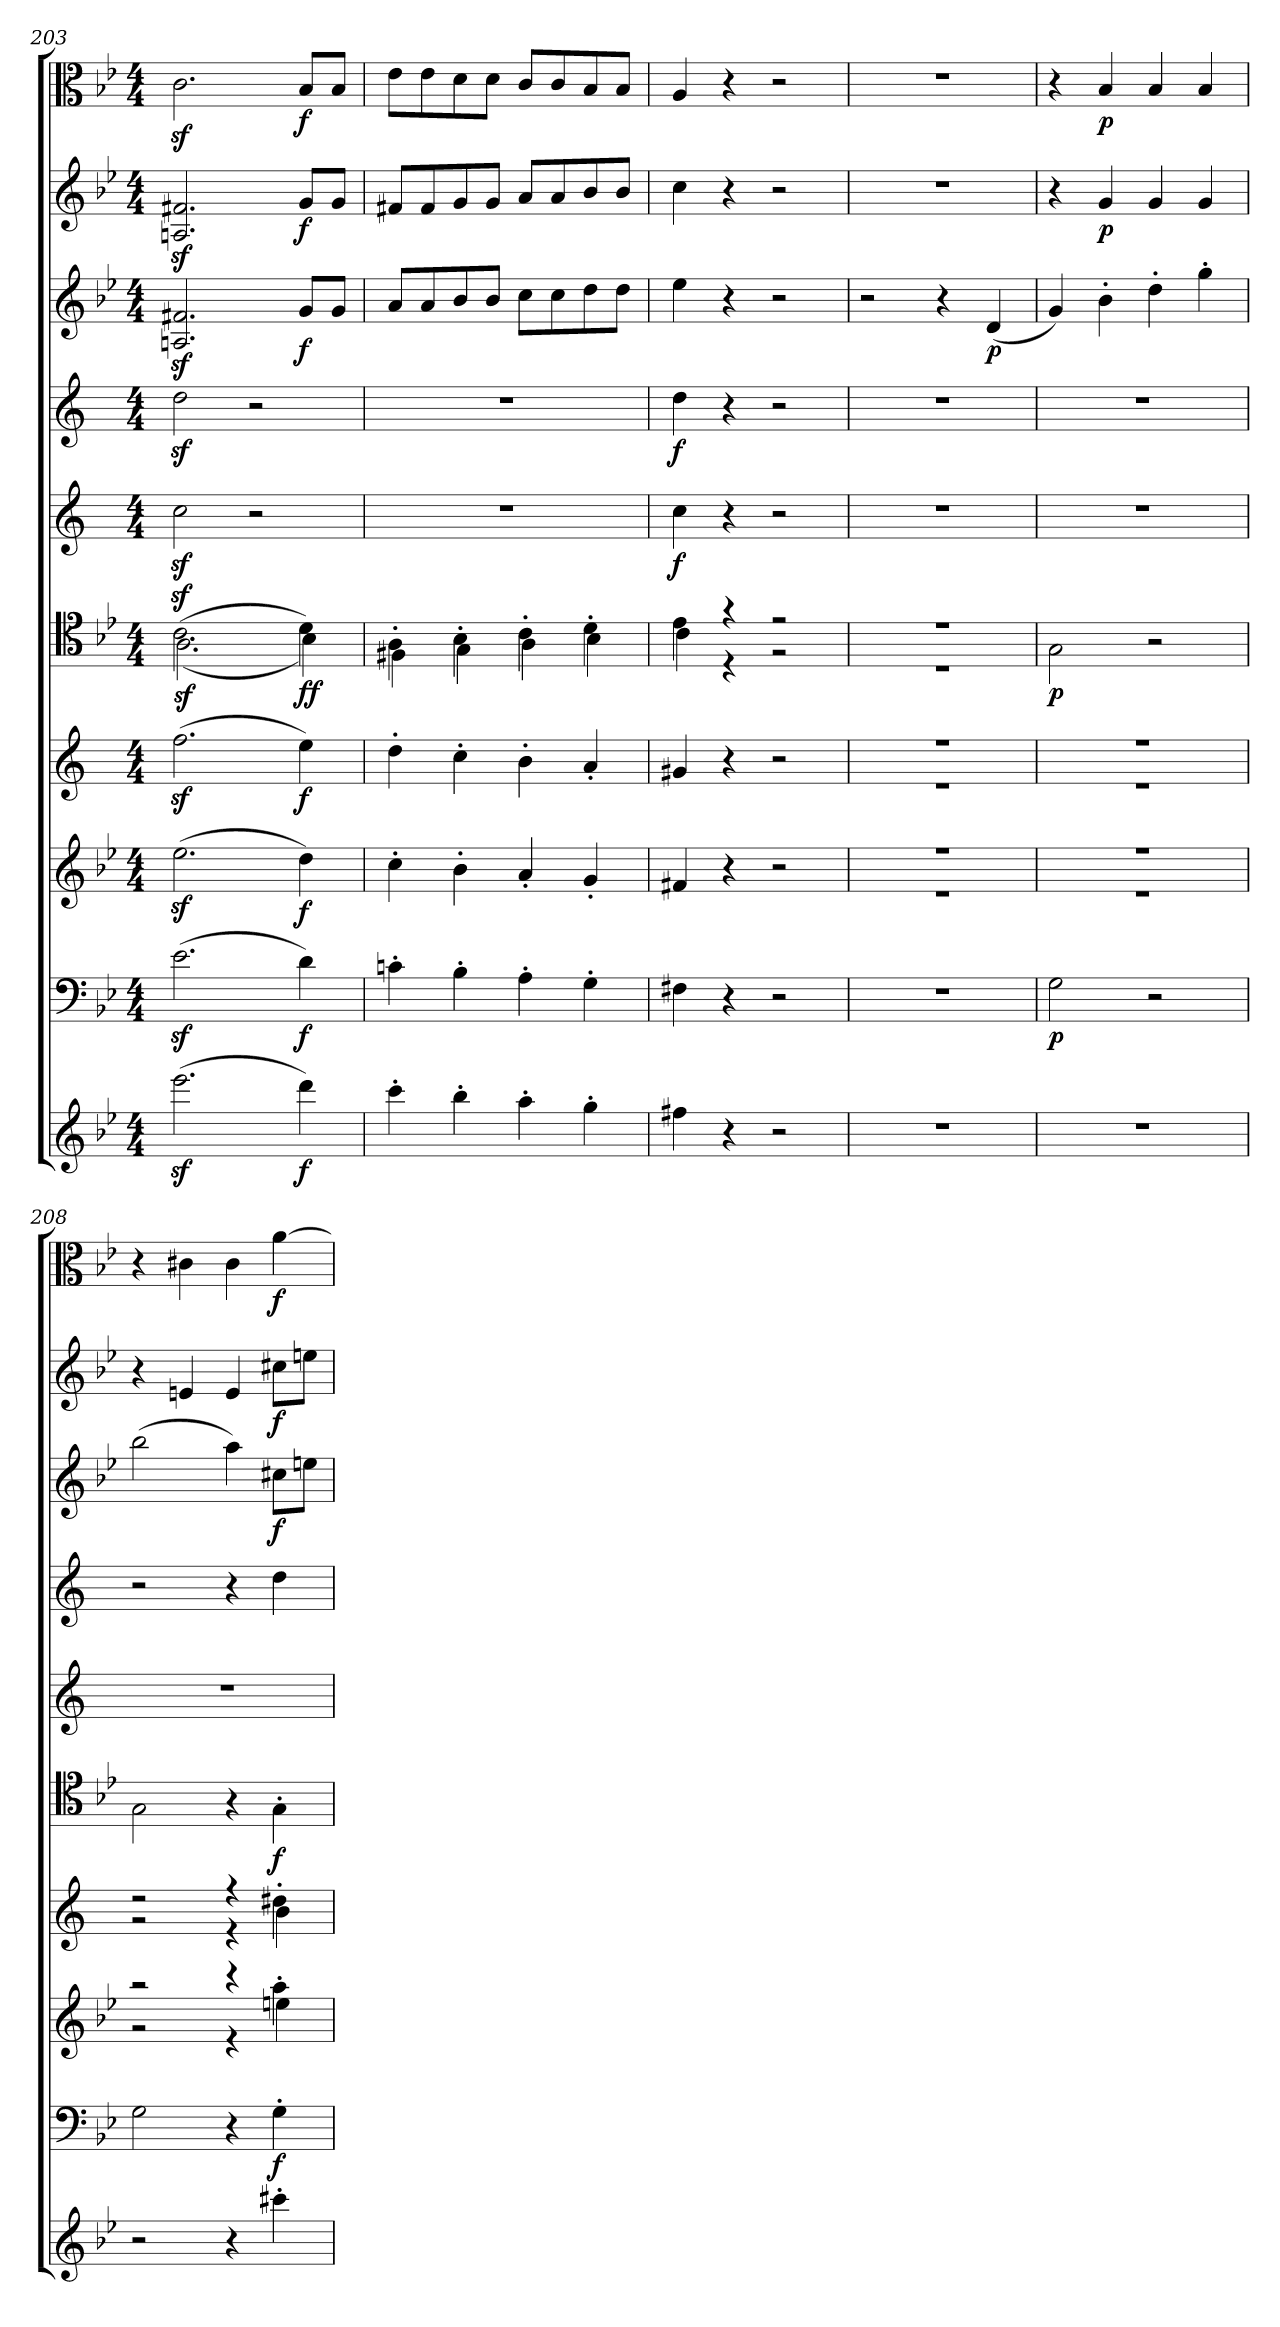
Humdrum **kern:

**kern	**dynam	**kern	**dynam	**kern	**dynam	**kern	**dynam	**kern	**dynam	**kern	**dynam	**kern	**dynam	**kern	**dynam	**kern	**dynam	**kern	**dynam
*part10	*part10	*part9	*part9	*part8	*part8	*part7	*part7	*part6	*part6	*part5	*part5	*part4	*part4	*part3	*part3	*part2	*part2	*part1	*part1
*staff10	*staff10	*staff9	*staff9	*staff8	*staff8	*staff7	*staff7	*staff6	*staff6	*staff5	*staff5	*staff4	*staff4	*staff3	*staff3	*staff2	*staff2	*staff1	*staff1
*clefG2	*	*clefF4	*	*clefG2	*	*clefG2	*	*clefC4	*	*clefG2	*	*clefG2	*	*clefG2	*	*clefG2	*	*clefC3	*
*k[b-e-]	*	*k[b-e-]	*	*k[b-e-]	*	*k[]	*	*k[b-e-]	*	*k[]	*	*k[]	*	*k[b-e-]	*	*k[b-e-]	*	*k[b-e-]	*
*g:	*	*g:	*	*g:	*	*	*	*g:	*	*	*	*	*	*g:	*	*g:	*	*g:	*
*M4/4	*	*M4/4	*	*M4/4	*	*M4/4	*	*M4/4	*	*M4/4	*	*M4/4	*	*M4/4	*	*M4/4	*	*M4/4	*
=203	=203	=203	=203	=203	=203	=203	=203	=203	=203	=203	=203	=203	=203	=203	=203	=203	=203	=203	=203
*	*	*	*	*	*	*	*	*^	*	*	*	*	*	*	*	*	*	*	*
(2.eee-z\	.	(2.e-z\	.	(2.ee-z\	.	(2.ffz\	.	(2.cz>\	(2.Az<\	.	2ccz\	.	2ddz\	.	2.Anz/ 2.f#Xz/	.	2.Anz/ 2.f#Xz/	.	2.cz\	.
.	.	.	.	.	.	.	.	.	.	.	2r	.	2r	.	.	.	.	.	.	.
4ddd\)	f	4d\)	f	4dd\)	f	4ee\)	f	4d\)	4B-\)	ff	.	.	.	.	8g/L	f	8g/L	f	8B-/L	f
.	.	.	.	.	.	.	.	.	.	.	.	.	.	.	8g/J	.	8g/J	.	8B-/J	.
=204	=204	=204	=204	=204	=204	=204	=204	=204	=204	=204	=204	=204	=204	=204	=204	=204	=204	=204	=204	=204
4ccc'\	.	4cn'\	.	4cc'\	.	4dd'\	.	4A'\	4F#X\	.	1r	.	1r	.	8a/L	.	8f#X/L	.	8e-\L	.
.	.	.	.	.	.	.	.	.	.	.	.	.	.	.	8a/	.	8f#/	.	8e-\	.
4bb-'\	.	4B-'\	.	4b-'\	.	4cc'\	.	4B-'\	4G\	.	.	.	.	.	8b-/	.	8g/	.	8d\	.
.	.	.	.	.	.	.	.	.	.	.	.	.	.	.	8b-/J	.	8g/J	.	8d\J	.
4aa'\	.	4A'\	.	4a'/	.	4b'\	.	4c'\	4A\	.	.	.	.	.	8cc\L	.	8a/L	.	8c/L	.
.	.	.	.	.	.	.	.	.	.	.	.	.	.	.	8cc\	.	8a/	.	8c/	.
4gg'\	.	4G'\	.	4g'/	.	4a'/	.	4d'\	4B-\	.	.	.	.	.	8dd\	.	8b-/	.	8B-/	.
.	.	.	.	.	.	.	.	.	.	.	.	.	.	.	8dd\J	.	8b-/J	.	8B-/J	.
=205	=205	=205	=205	=205	=205	=205	=205	=205	=205	=205	=205	=205	=205	=205	=205	=205	=205	=205	=205	=205
4ff#X\	.	4F#X\	.	4f#X/	.	4g#X/	.	4e-\	4c\	.	4cc\	f	4dd\	f	4ee-\	.	4cc\	.	4A/	.
4r	.	4r	.	4r	.	4r	.	4r	4r	.	4r	.	4r	.	4r	.	4r	.	4r	.
2r	.	2r	.	2r	.	2r	.	2r	2r	.	2r	.	2r	.	2r	.	2r	.	2r	.
=206	=206	=206	=206	=206	=206	=206	=206	=206	=206	=206	=206	=206	=206	=206	=206	=206	=206	=206	=206	=206
*	*	*	*	*^	*	*^	*	*	*	*	*	*	*	*	*	*	*	*	*	*
1r	.	1r	.	1r	1r	.	1r	1r	.	1r	1r	.	1r	.	1r	.	2r	.	1r	.	1r	.
.	.	.	.	.	.	.	.	.	.	.	.	.	.	.	.	.	4r	.	.	.	.	.
.	.	.	.	.	.	.	.	.	.	.	.	.	.	.	.	.	(4d/	p	.	.	.	.
*	*	*	*	*	*	*	*	*	*	*v	*v	*	*	*	*	*	*	*	*	*	*	*
=207	=207	=207	=207	=207	=207	=207	=207	=207	=207	=207	=207	=207	=207	=207	=207	=207	=207	=207	=207	=207	=207
1r	.	2G\	p	1r	1r	.	1r	1r	.	2G\	p	1r	.	1r	.	4g/)	.	4r	.	4r	.
.	.	.	.	.	.	.	.	.	.	.	.	.	.	.	.	4b-'\	.	4g/	p	4B-/	p
.	.	2r	.	.	.	.	.	.	.	2r	.	.	.	.	.	4dd'\	.	4g/	.	4B-/	.
.	.	.	.	.	.	.	.	.	.	.	.	.	.	.	.	4gg'\	.	4g/	.	4B-/	.
=208	=208	=208	=208	=208	=208	=208	=208	=208	=208	=208	=208	=208	=208	=208	=208	=208	=208	=208	=208	=208	=208
2r	.	2G\	.	2r	2r	.	2r	2r	.	2G\	.	1r	.	2r	.	(2bb-\	.	4r	.	4r	.
.	.	.	.	.	.	.	.	.	.	.	.	.	.	.	.	.	.	4en/	.	4c#X\	.
4r	.	4r	.	4r	4r	.	4r	4r	.	4r	.	.	.	4r	.	4aa\)	.	4e/	.	4c#\	.
4ccc#X'\	.	4G'\	f	4aa'\	4een\	.	4dd#X'\	4b\	.	4G'\	f	.	.	4dd\	.	8cc#X\L	f	8cc#X\L	f	[4a\	f
.	.	.	.	.	.	.	.	.	.	.	.	.	.	.	.	8een\J	.	8een\J	.	.	.
*	*	*	*	*v	*v	*	*	*	*	*	*	*	*	*	*	*	*	*	*	*	*
*	*	*	*	*	*	*v	*v	*	*	*	*	*	*	*	*	*	*	*	*	*
=	=	=	=	=	=	=	=	=	=	=	=	=	=	=	=	=	=	=	=
*-	*-	*-	*-	*-	*-	*-	*-	*-	*-	*-	*-	*-	*-	*-	*-	*-	*-	*-	*-
